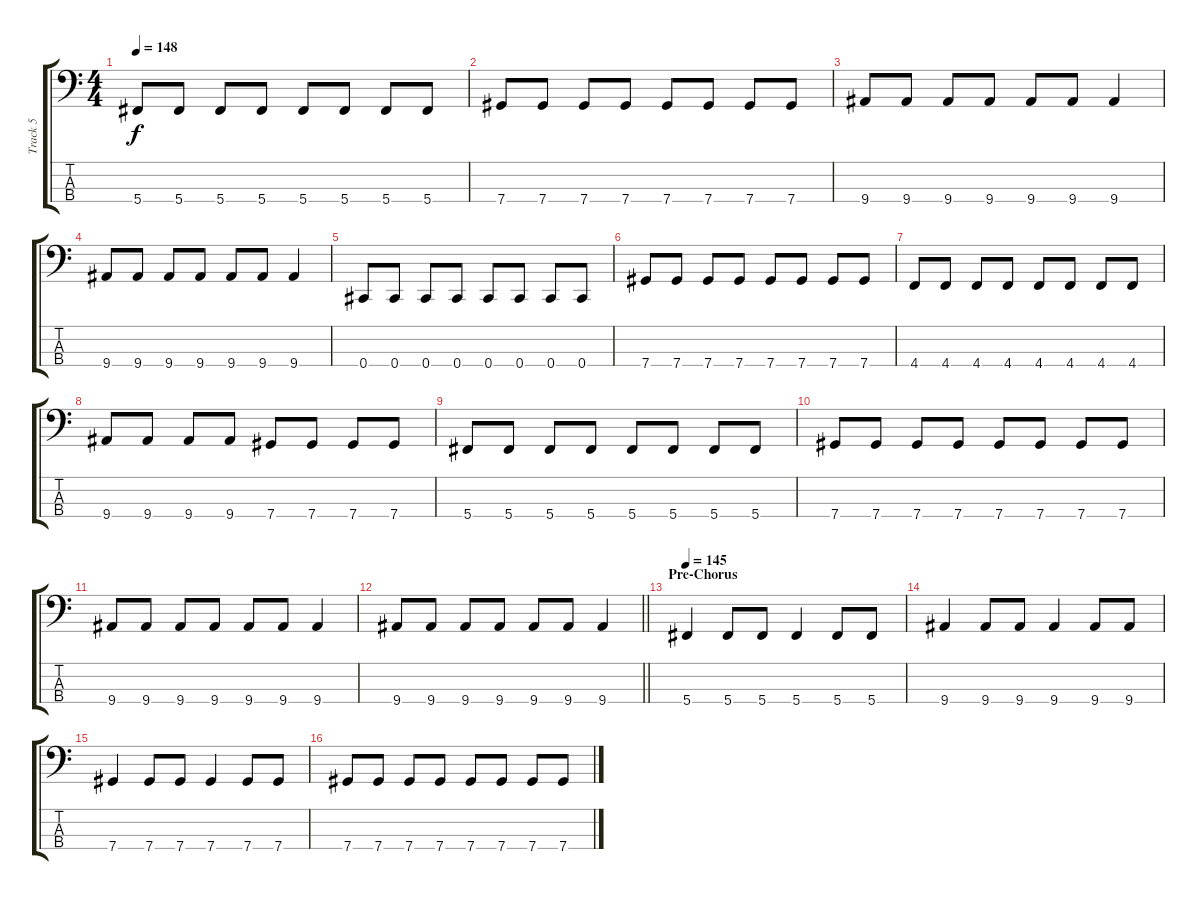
\track ("Track 5" "Track 5") {instrument electricbasspick}
\staff {score tabs}
\tuning (Gb2 Db2 Ab1 Db1) {hide}
\ts (4 4)
\tempo 148
\clef f4
\ks c
5.4.8{dy f} 5.4.8 5.4.8 5.4.8 5.4.8 5.4.8 5.4.8 5.4.8 |
7.4.8 7.4.8 7.4.8 7.4.8 7.4.8 7.4.8 7.4.8 7.4.8 |
9.4.8 9.4.8 9.4.8 9.4.8 9.4.8 9.4.8 9.4.4 |
9.4.8 9.4.8 9.4.8 9.4.8 9.4.8 9.4.8 9.4.4 |
0.4.8 0.4.8 0.4.8 0.4.8 0.4.8 0.4.8 0.4.8 0.4.8 |
7.4.8 7.4.8 7.4.8 7.4.8 7.4.8 7.4.8 7.4.8 7.4.8 |
4.4.8 4.4.8 4.4.8 4.4.8 4.4.8 4.4.8 4.4.8 4.4.8 |
9.4.8 9.4.8 9.4.8 9.4.8 7.4.8 7.4.8 7.4.8 7.4.8 |
5.4.8 5.4.8 5.4.8 5.4.8 5.4.8 5.4.8 5.4.8 5.4.8 |
7.4.8 7.4.8 7.4.8 7.4.8 7.4.8 7.4.8 7.4.8 7.4.8 |
9.4.8 9.4.8 9.4.8 9.4.8 9.4.8 9.4.8 9.4.4 |
\barLineRight lightlight
9.4.8 9.4.8 9.4.8 9.4.8 9.4.8 9.4.8 9.4.4 |
\section ("" "Pre-Chorus")
\tempo 145
5.4.4 5.4.8 5.4.8 5.4.4 5.4.8 5.4.8 |
9.4.4 9.4.8 9.4.8 9.4.4 9.4.8 9.4.8 |
7.4.4 7.4.8 7.4.8 7.4.4 7.4.8 7.4.8 |
7.4.8 7.4.8 7.4.8 7.4.8 7.4.8 7.4.8 7.4.8 7.4.8
